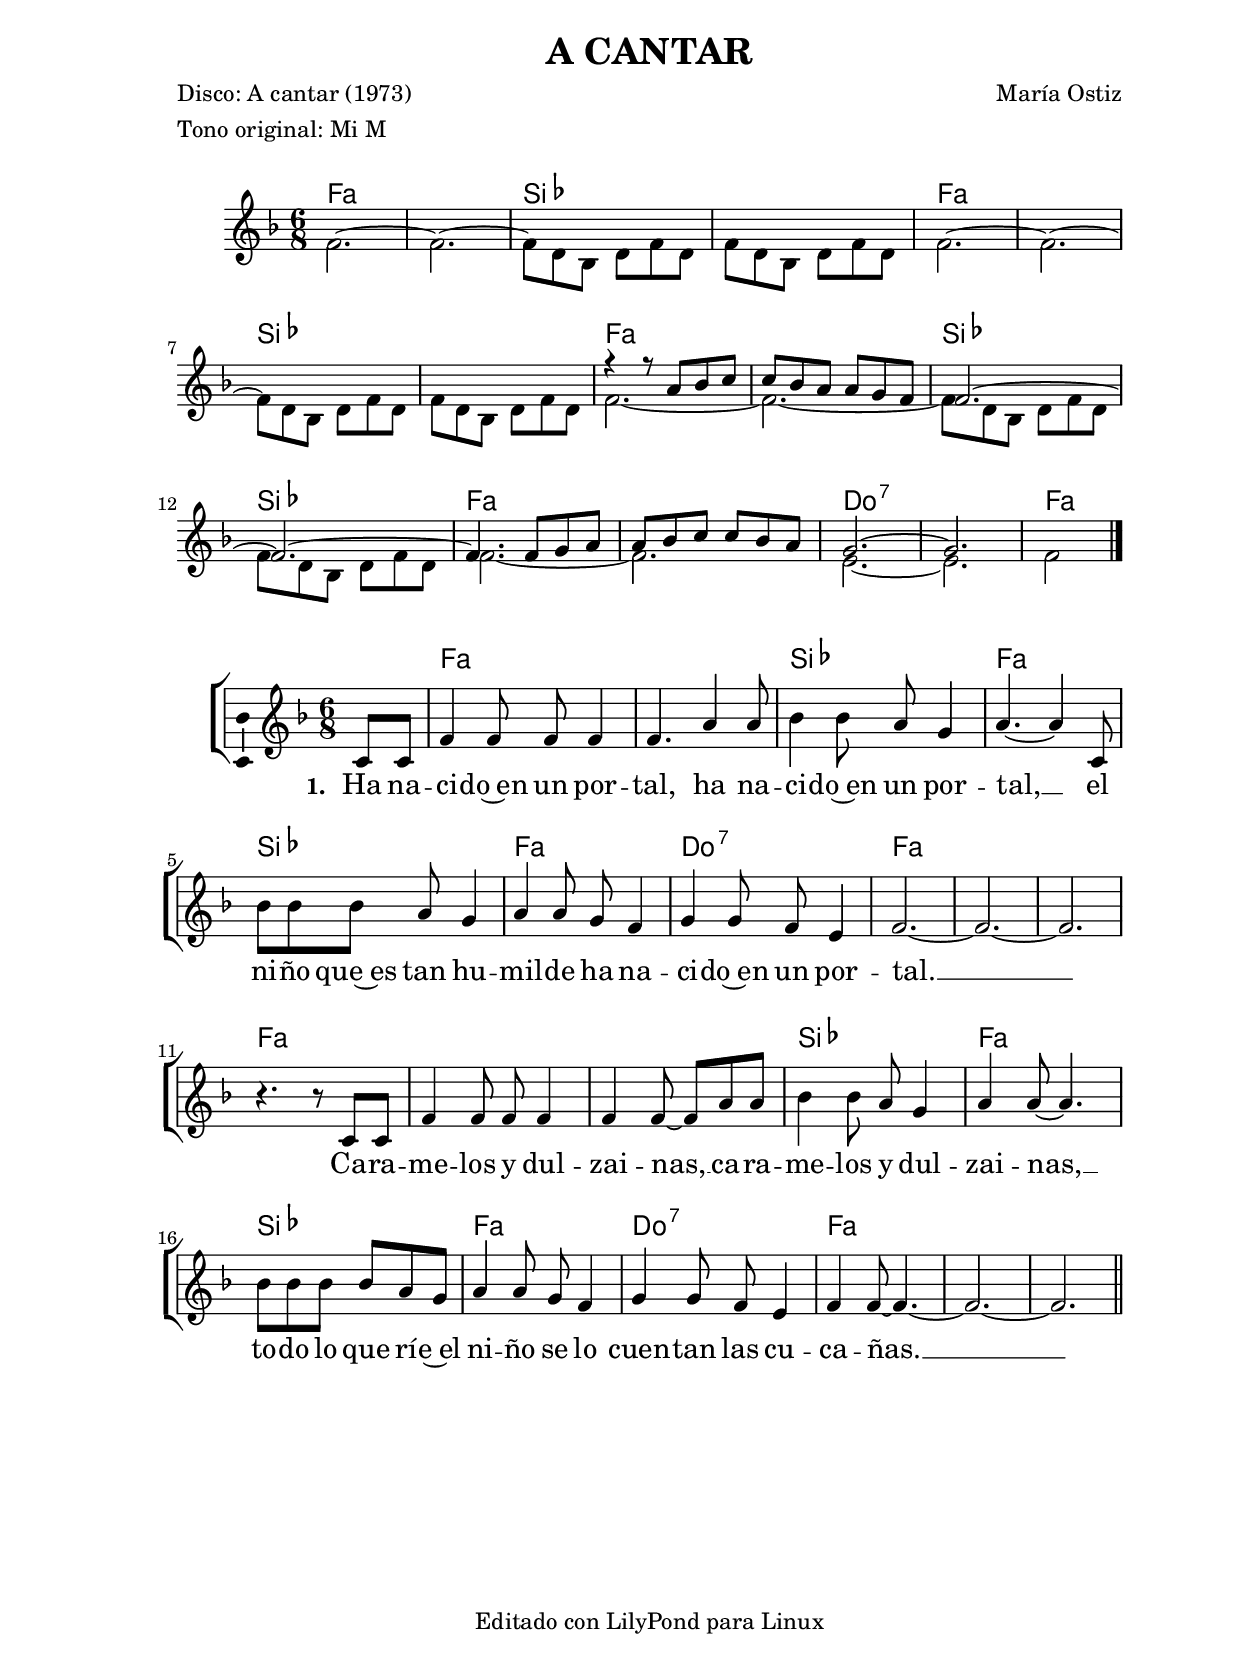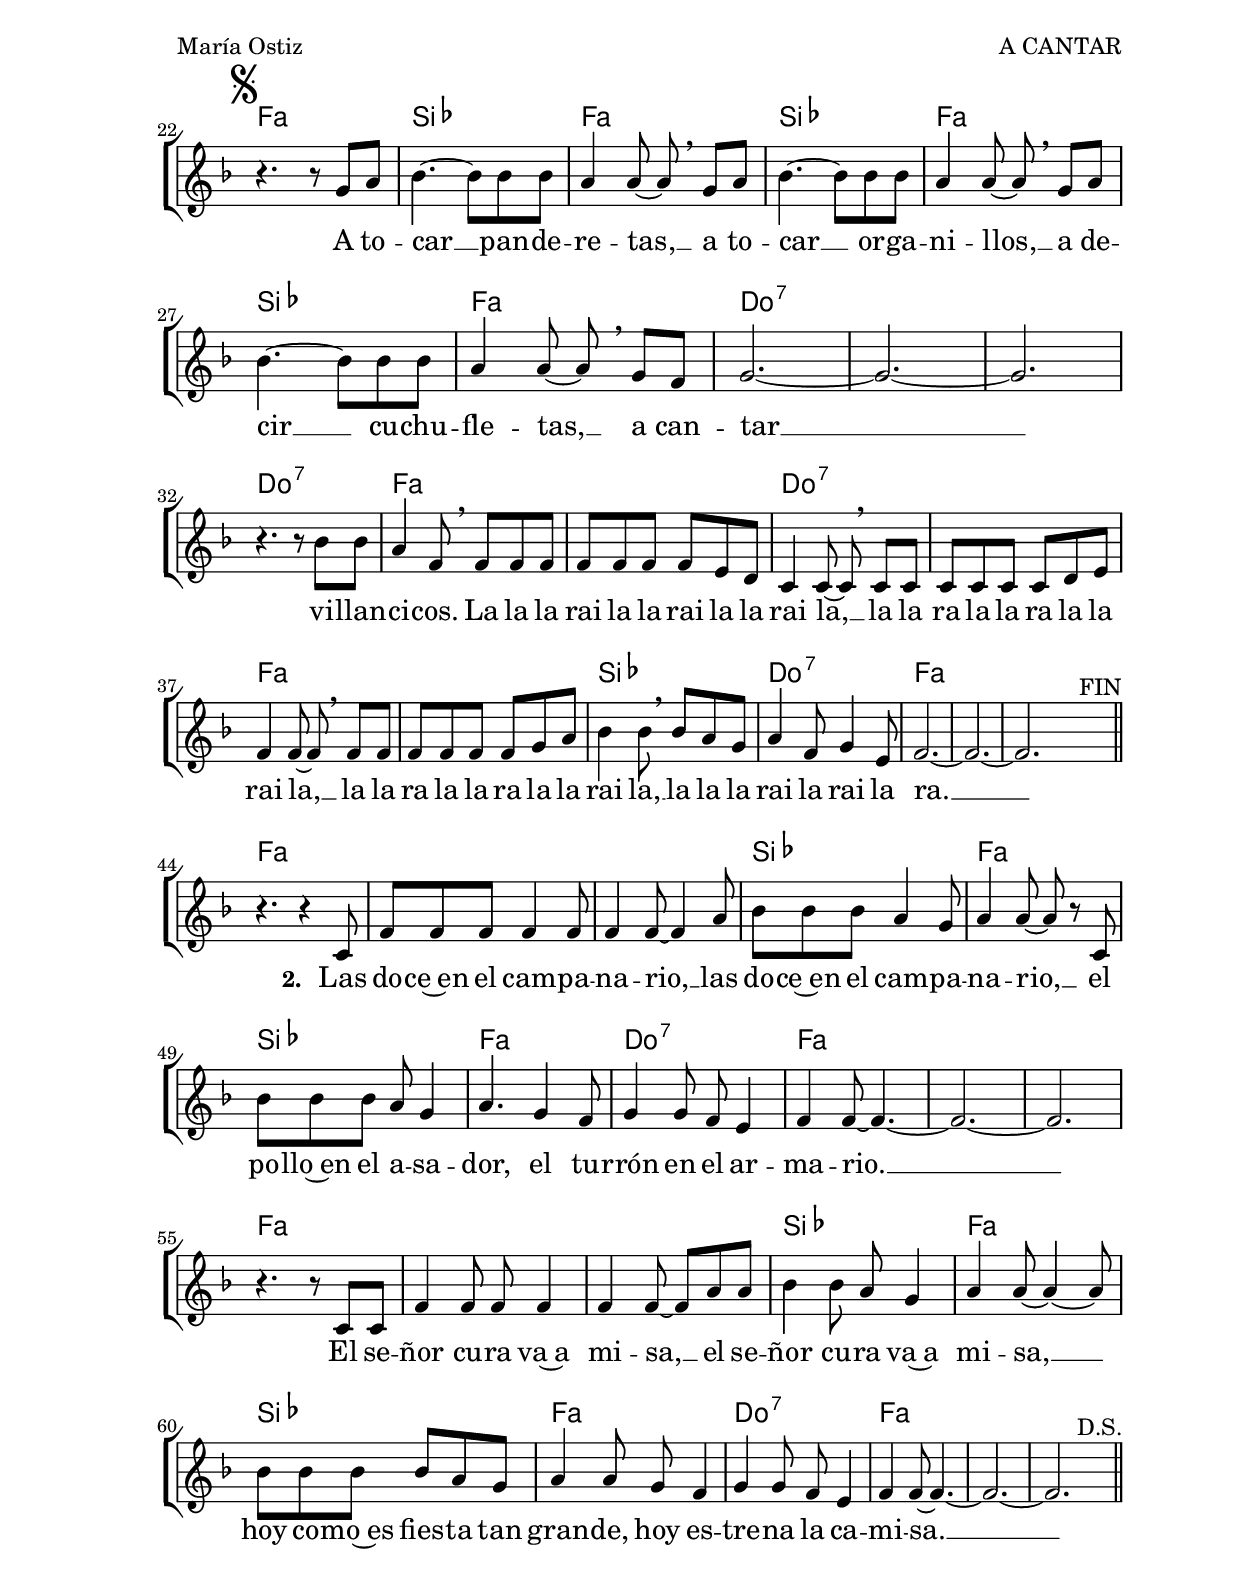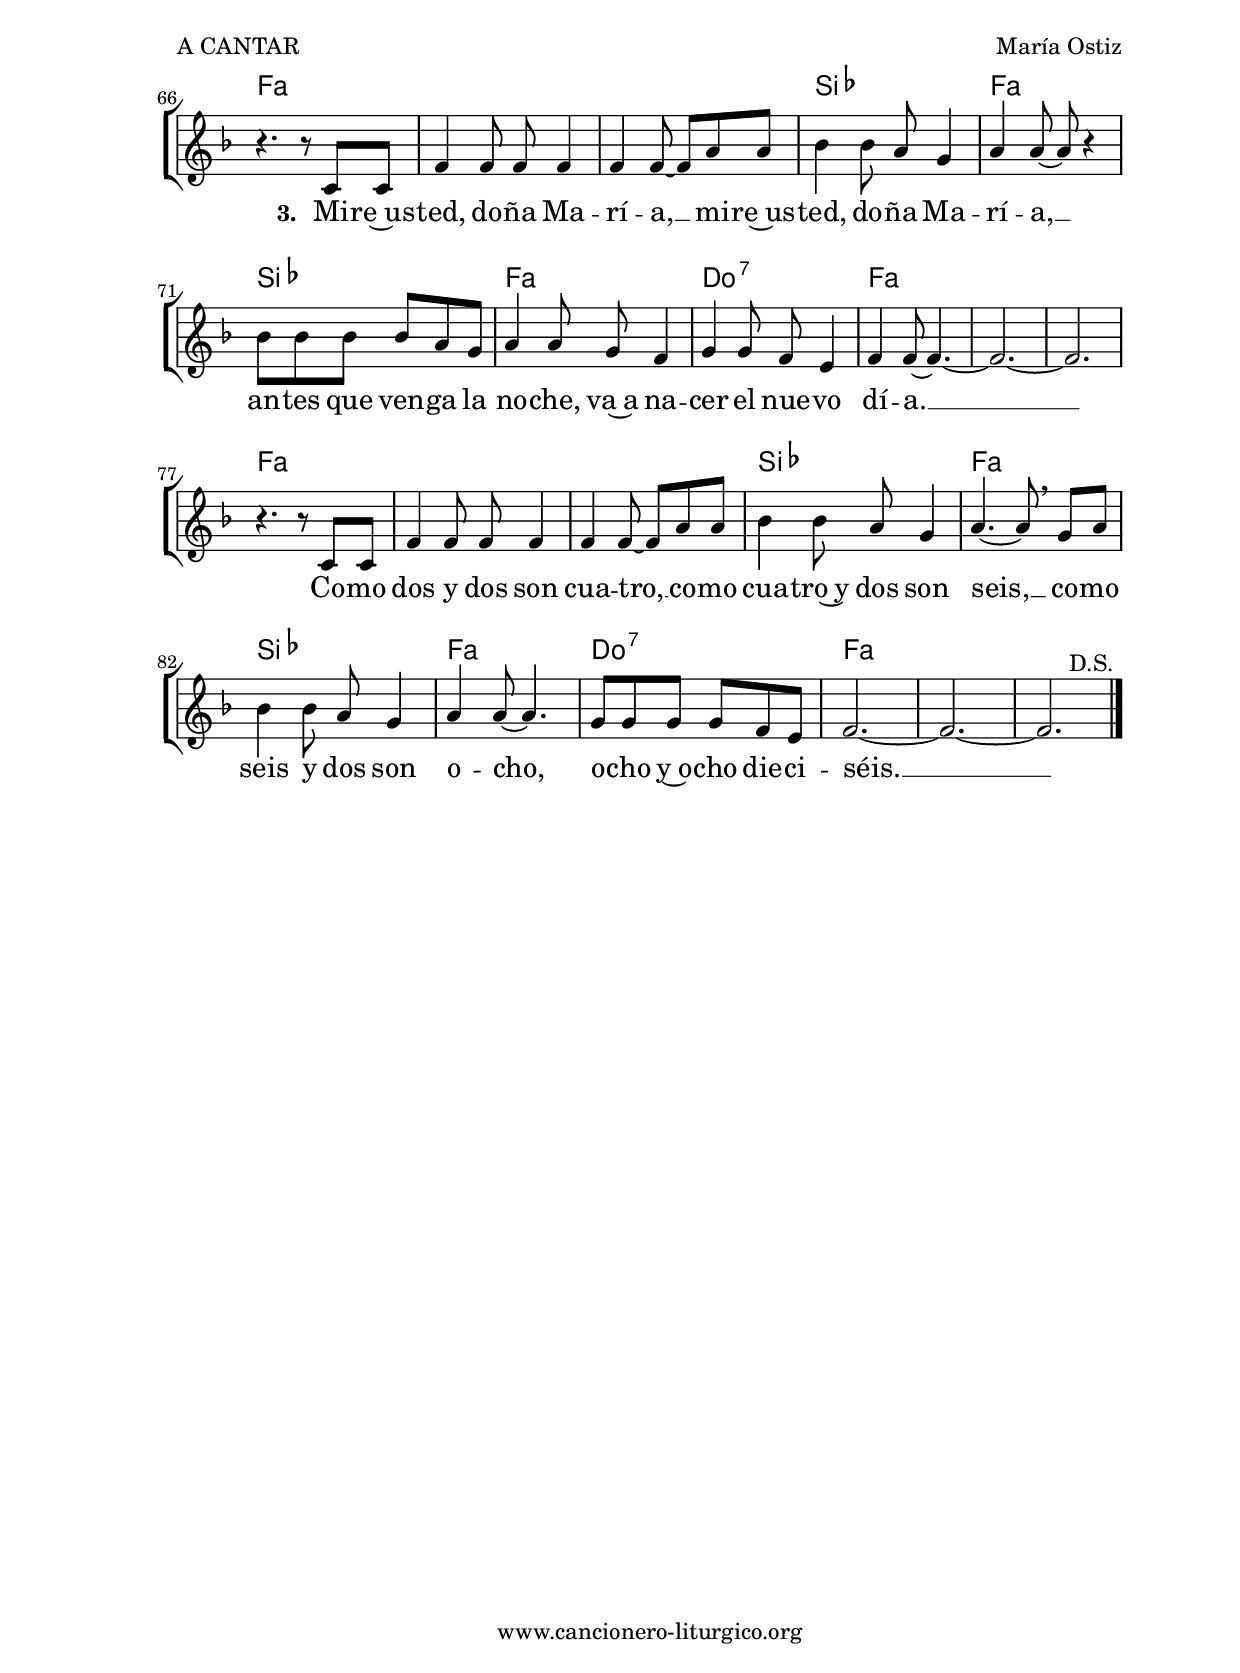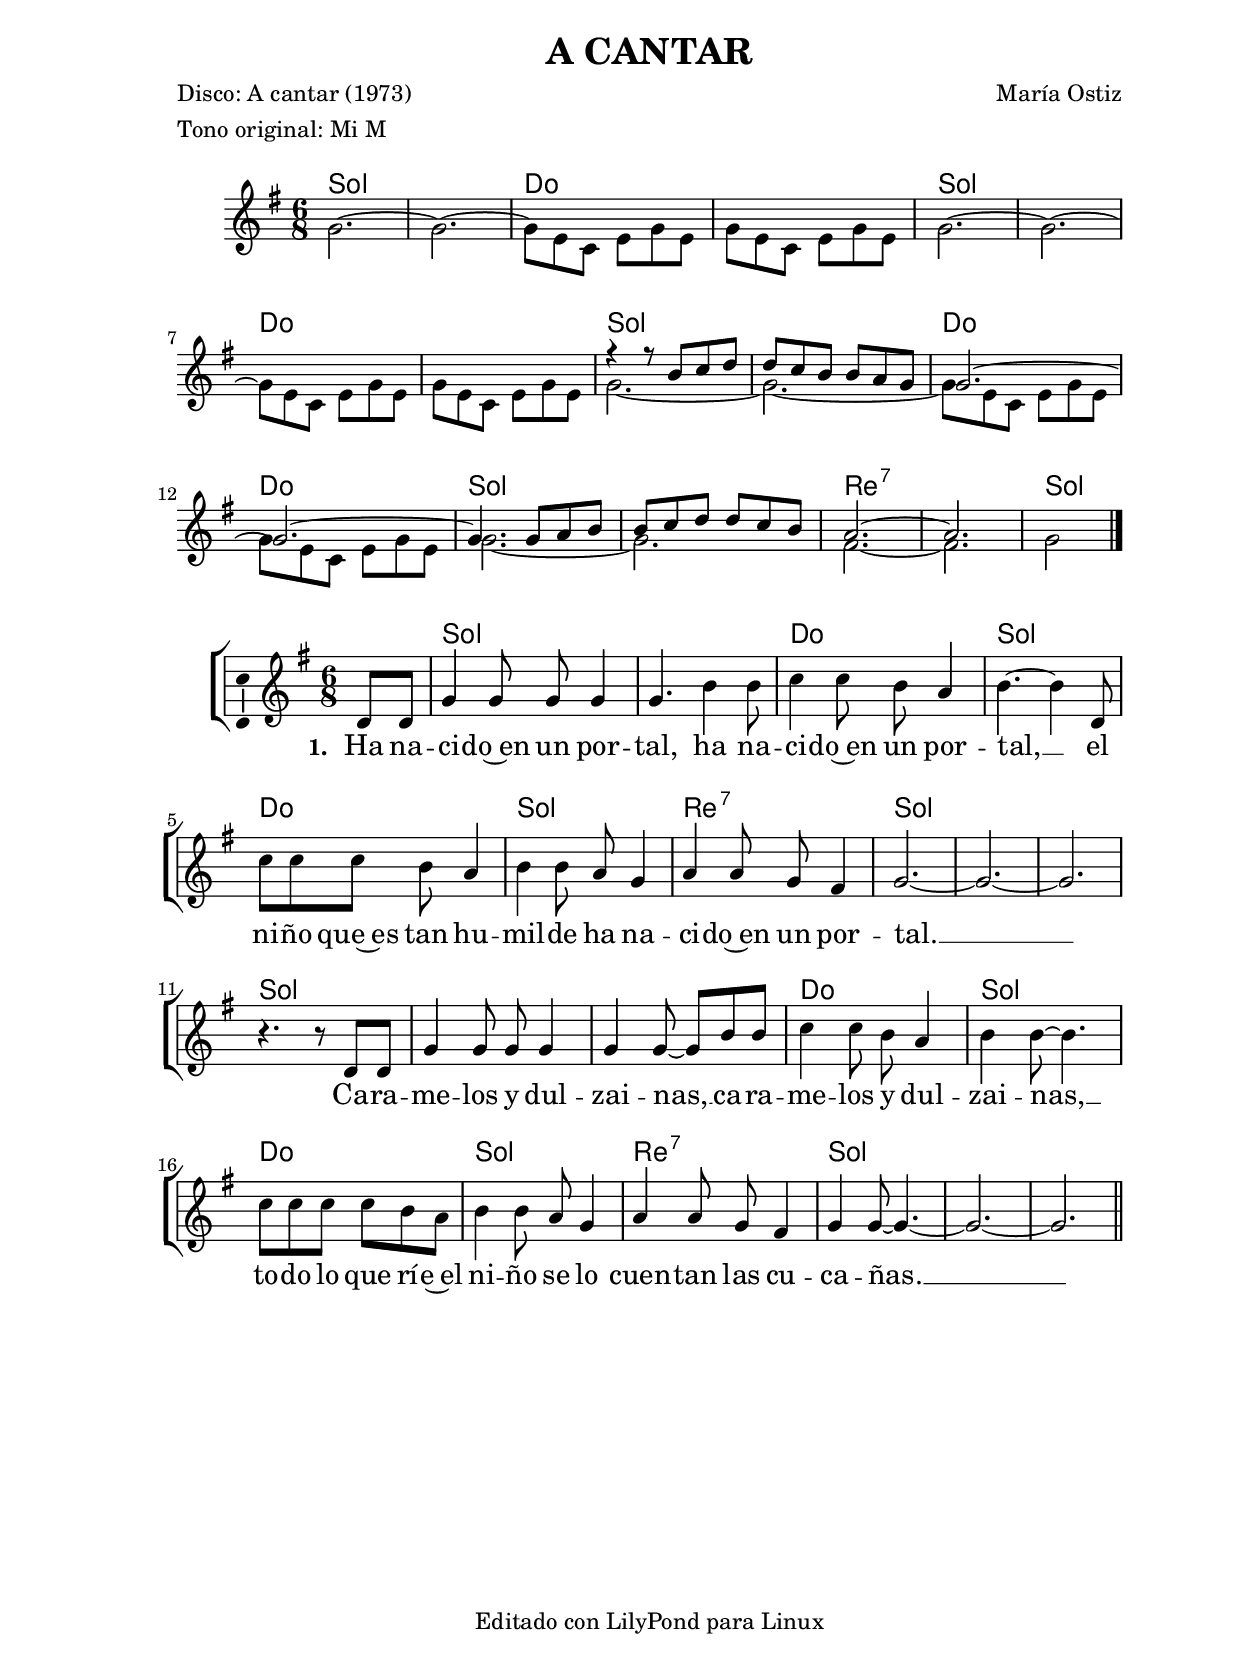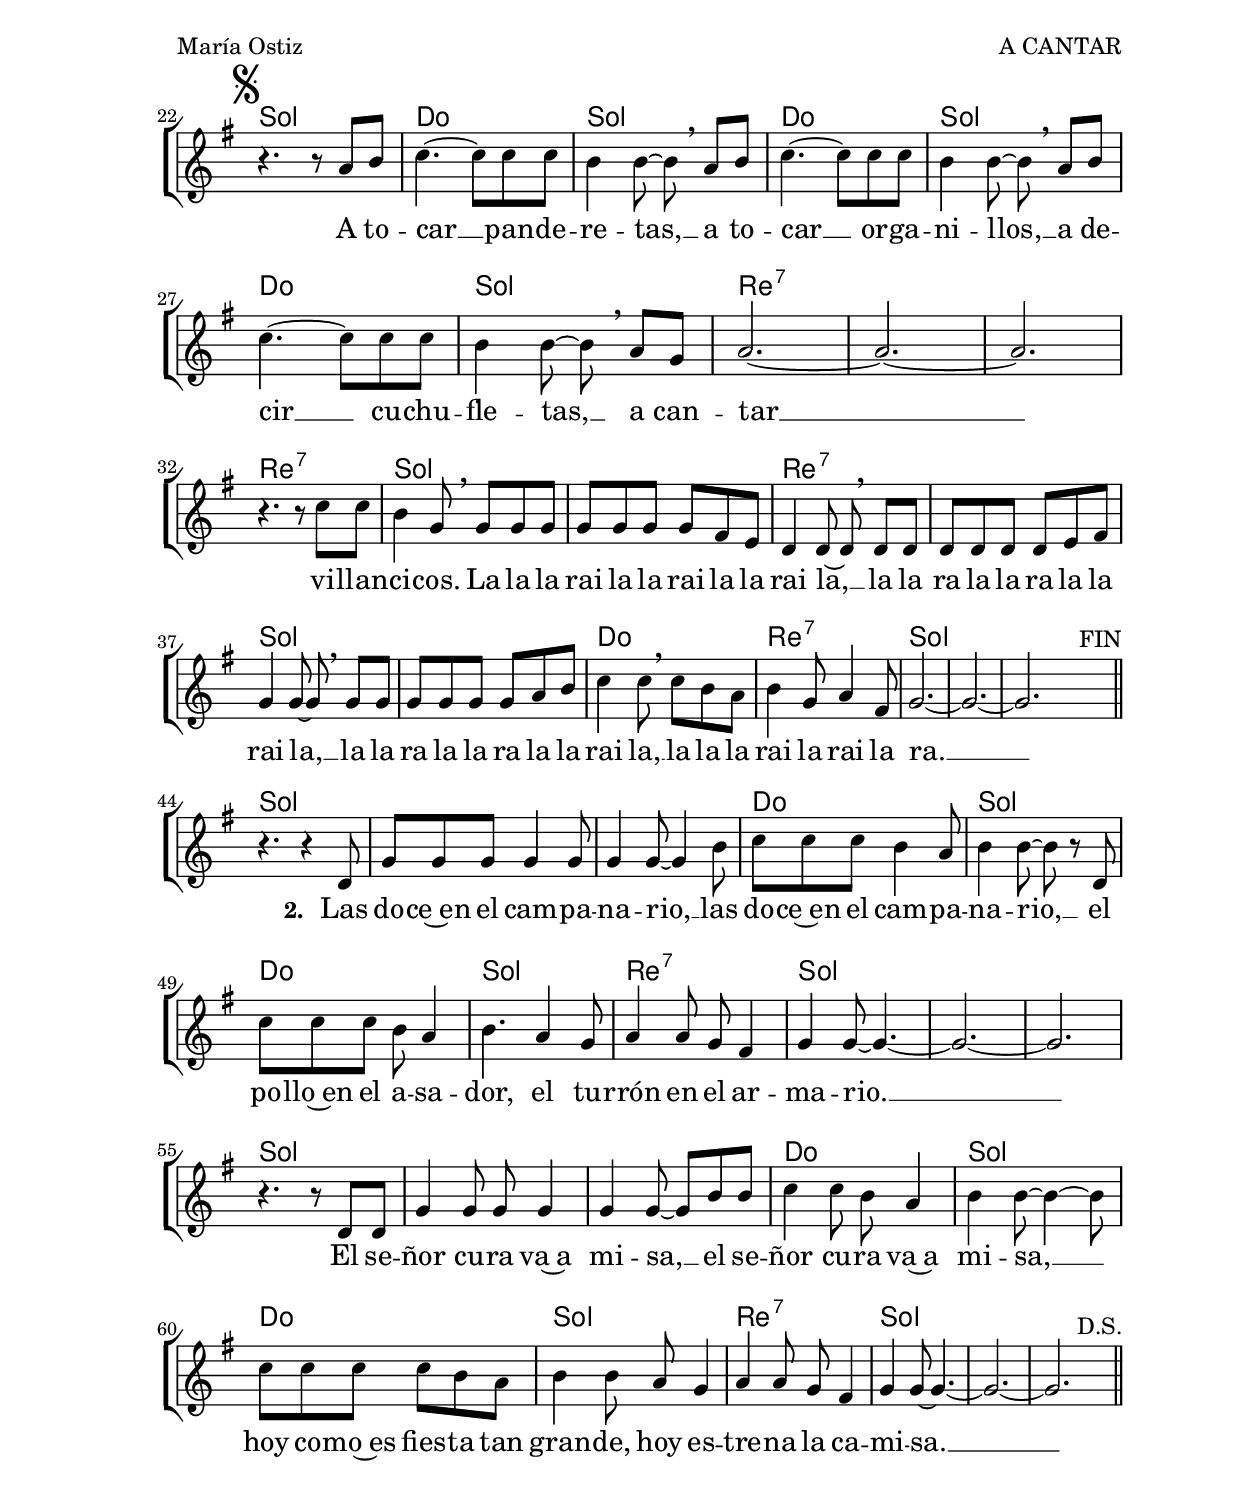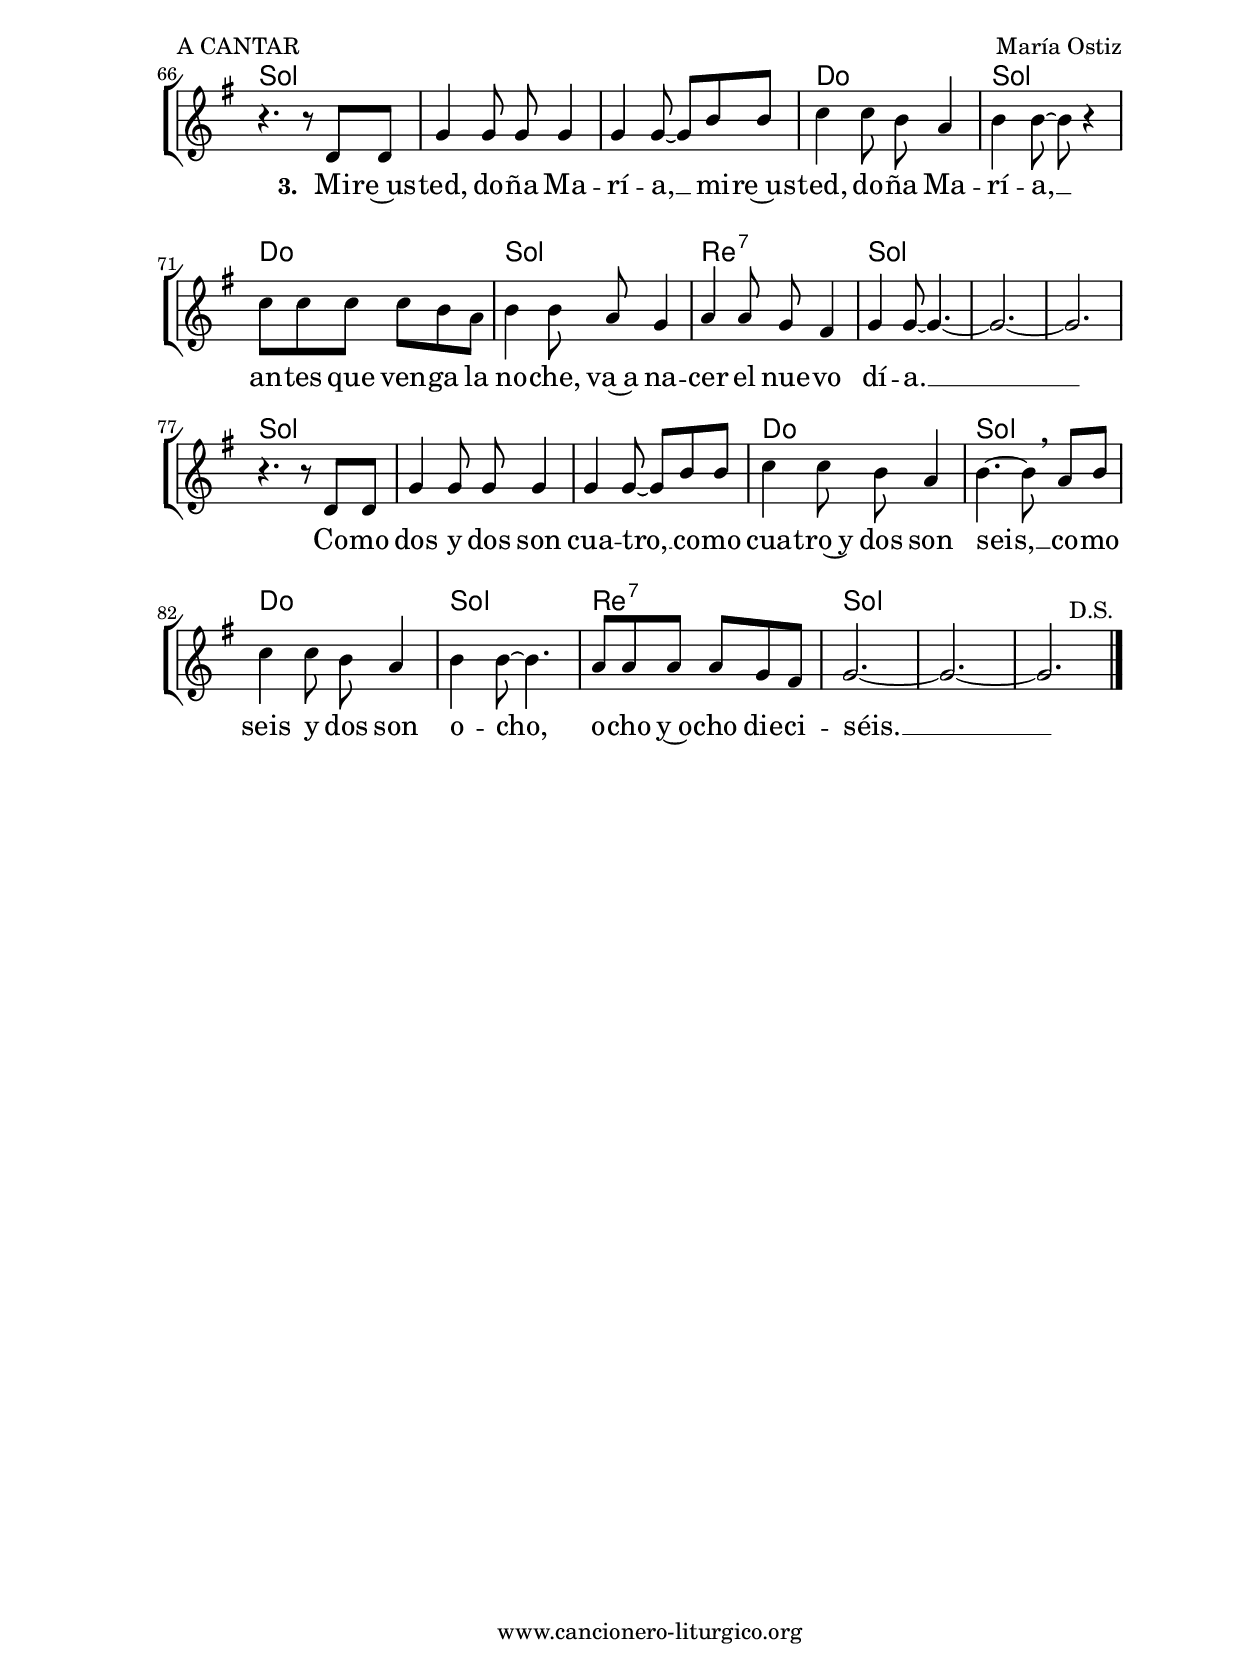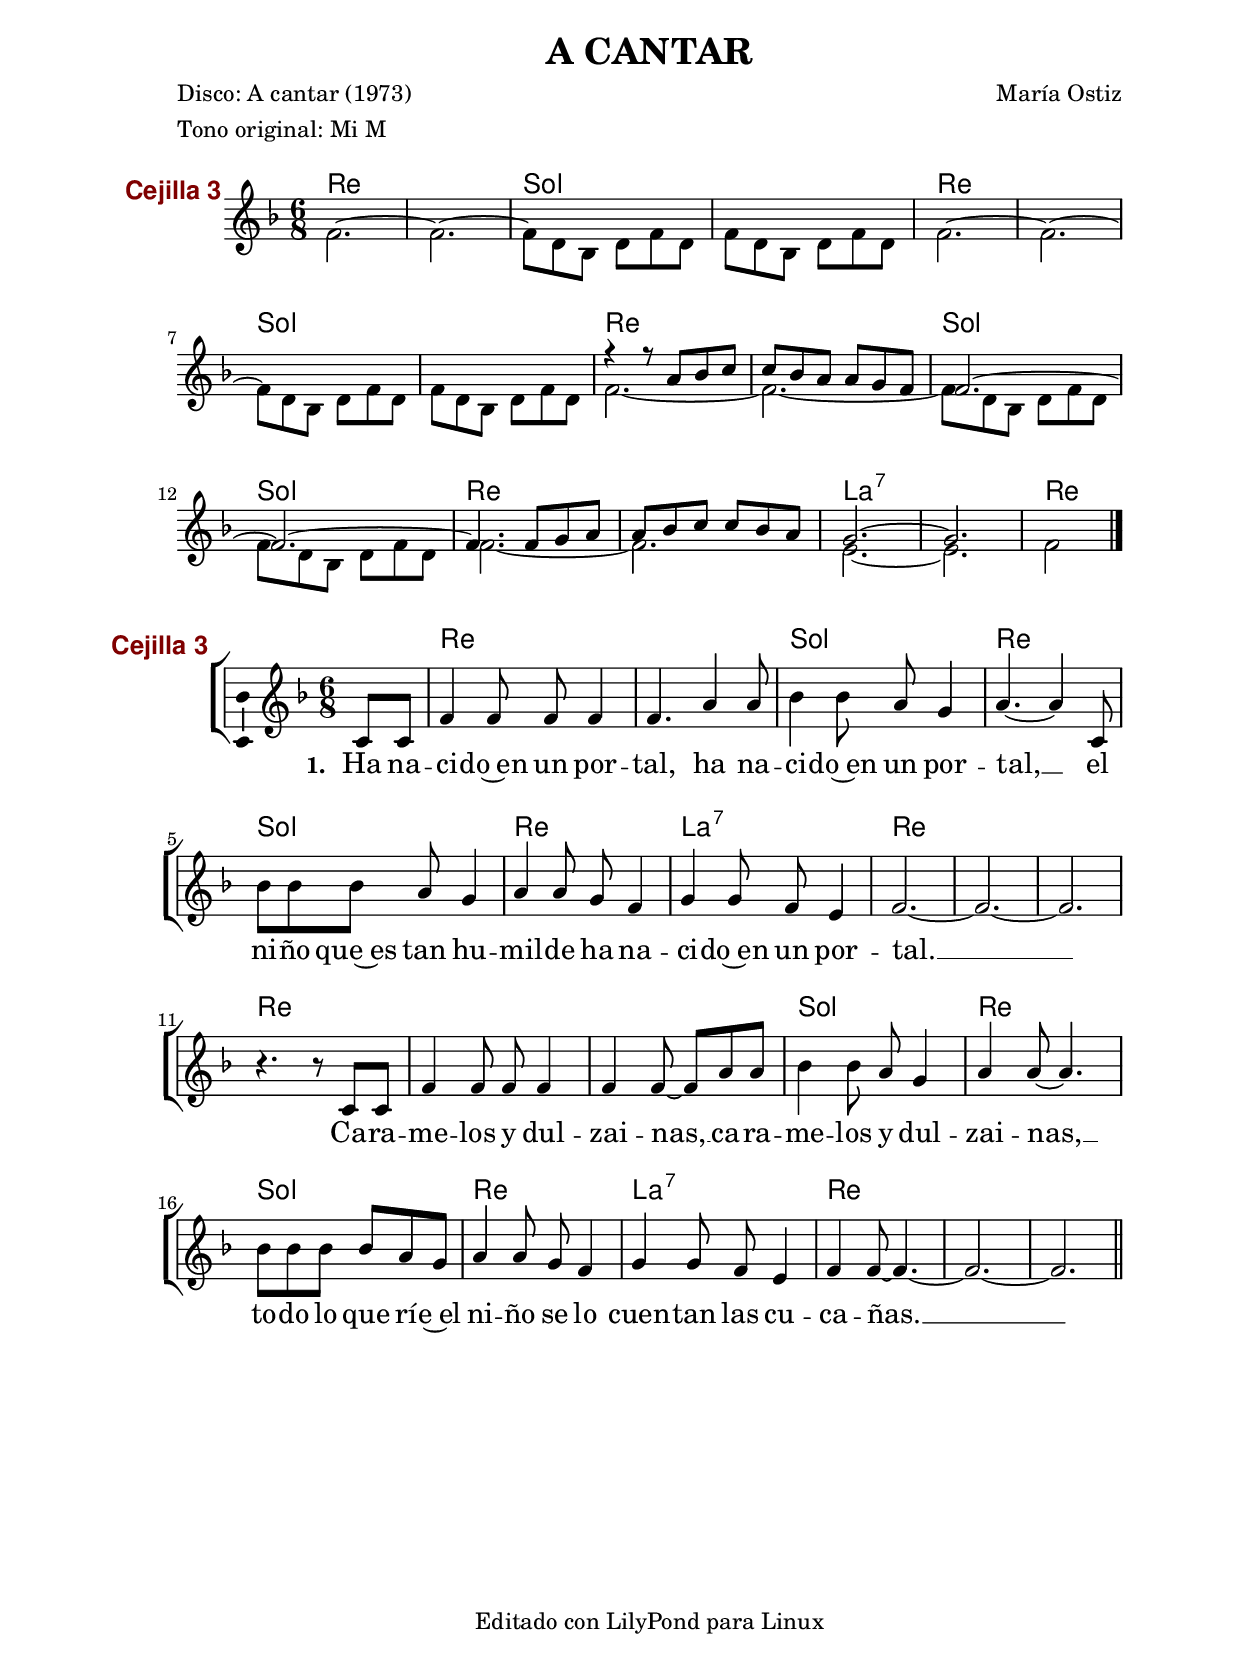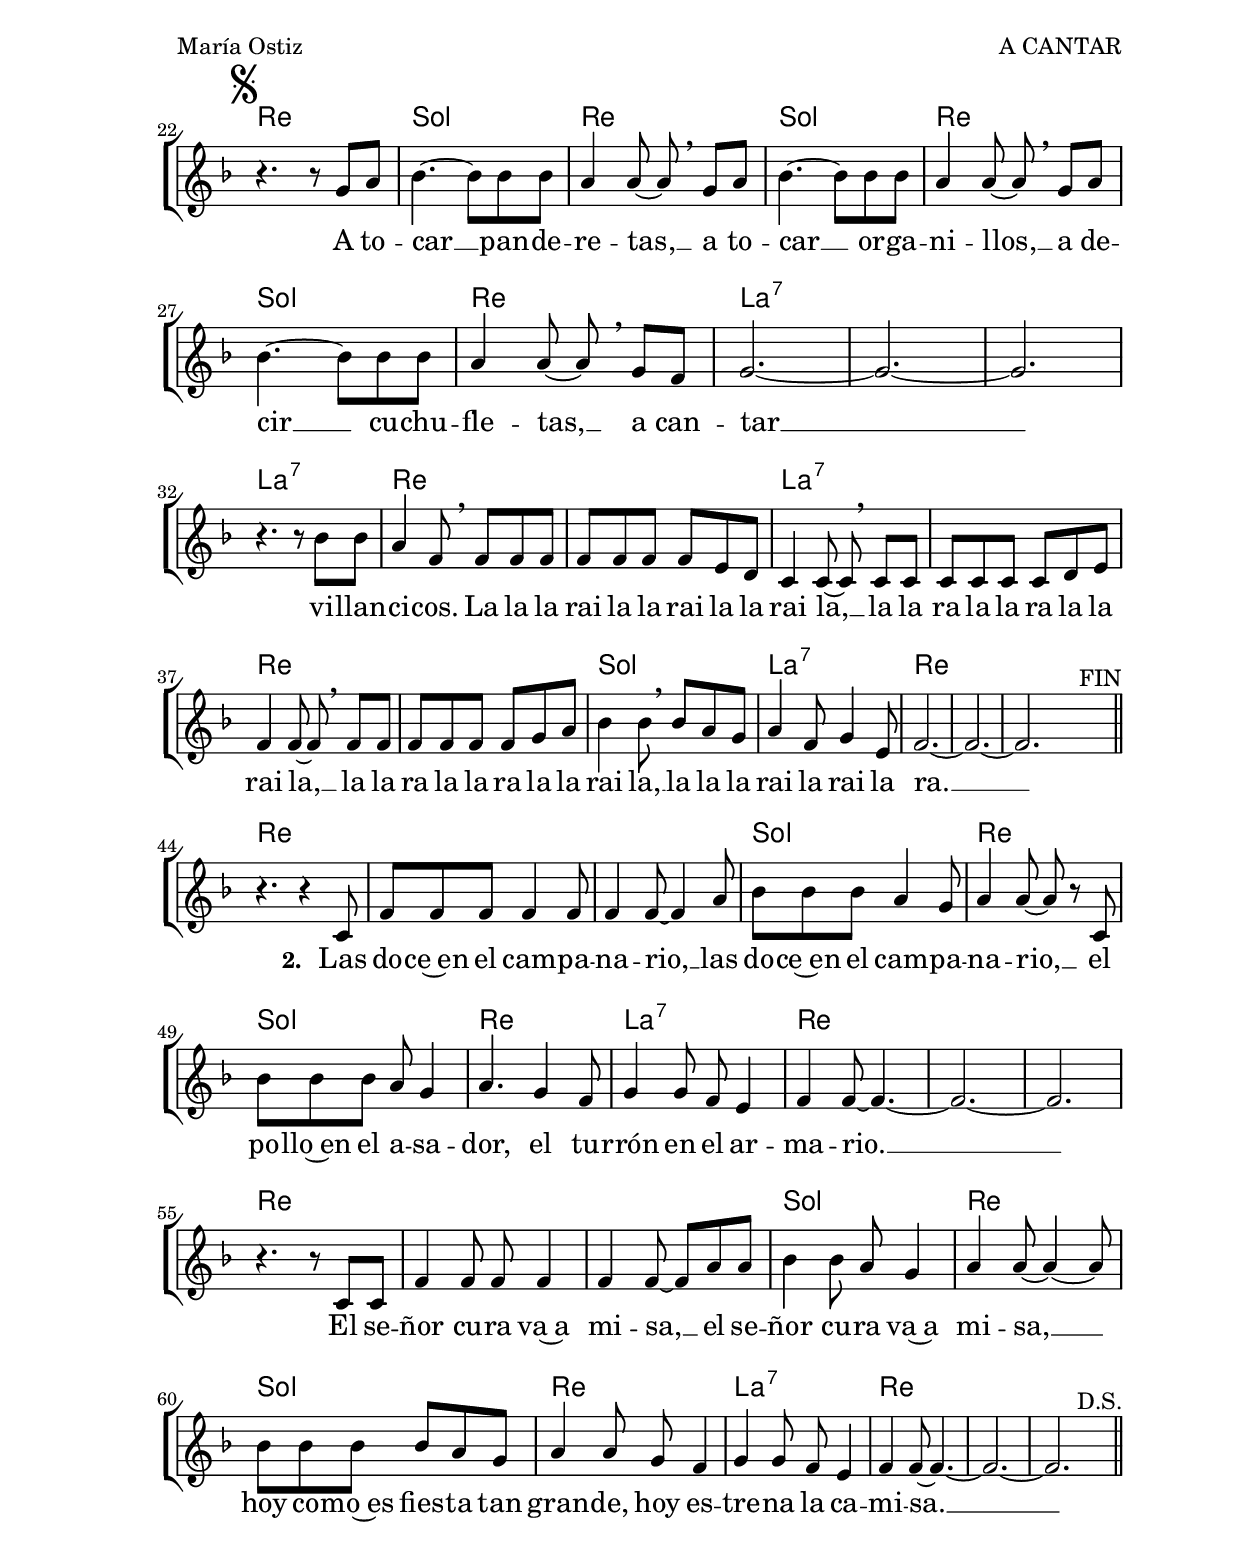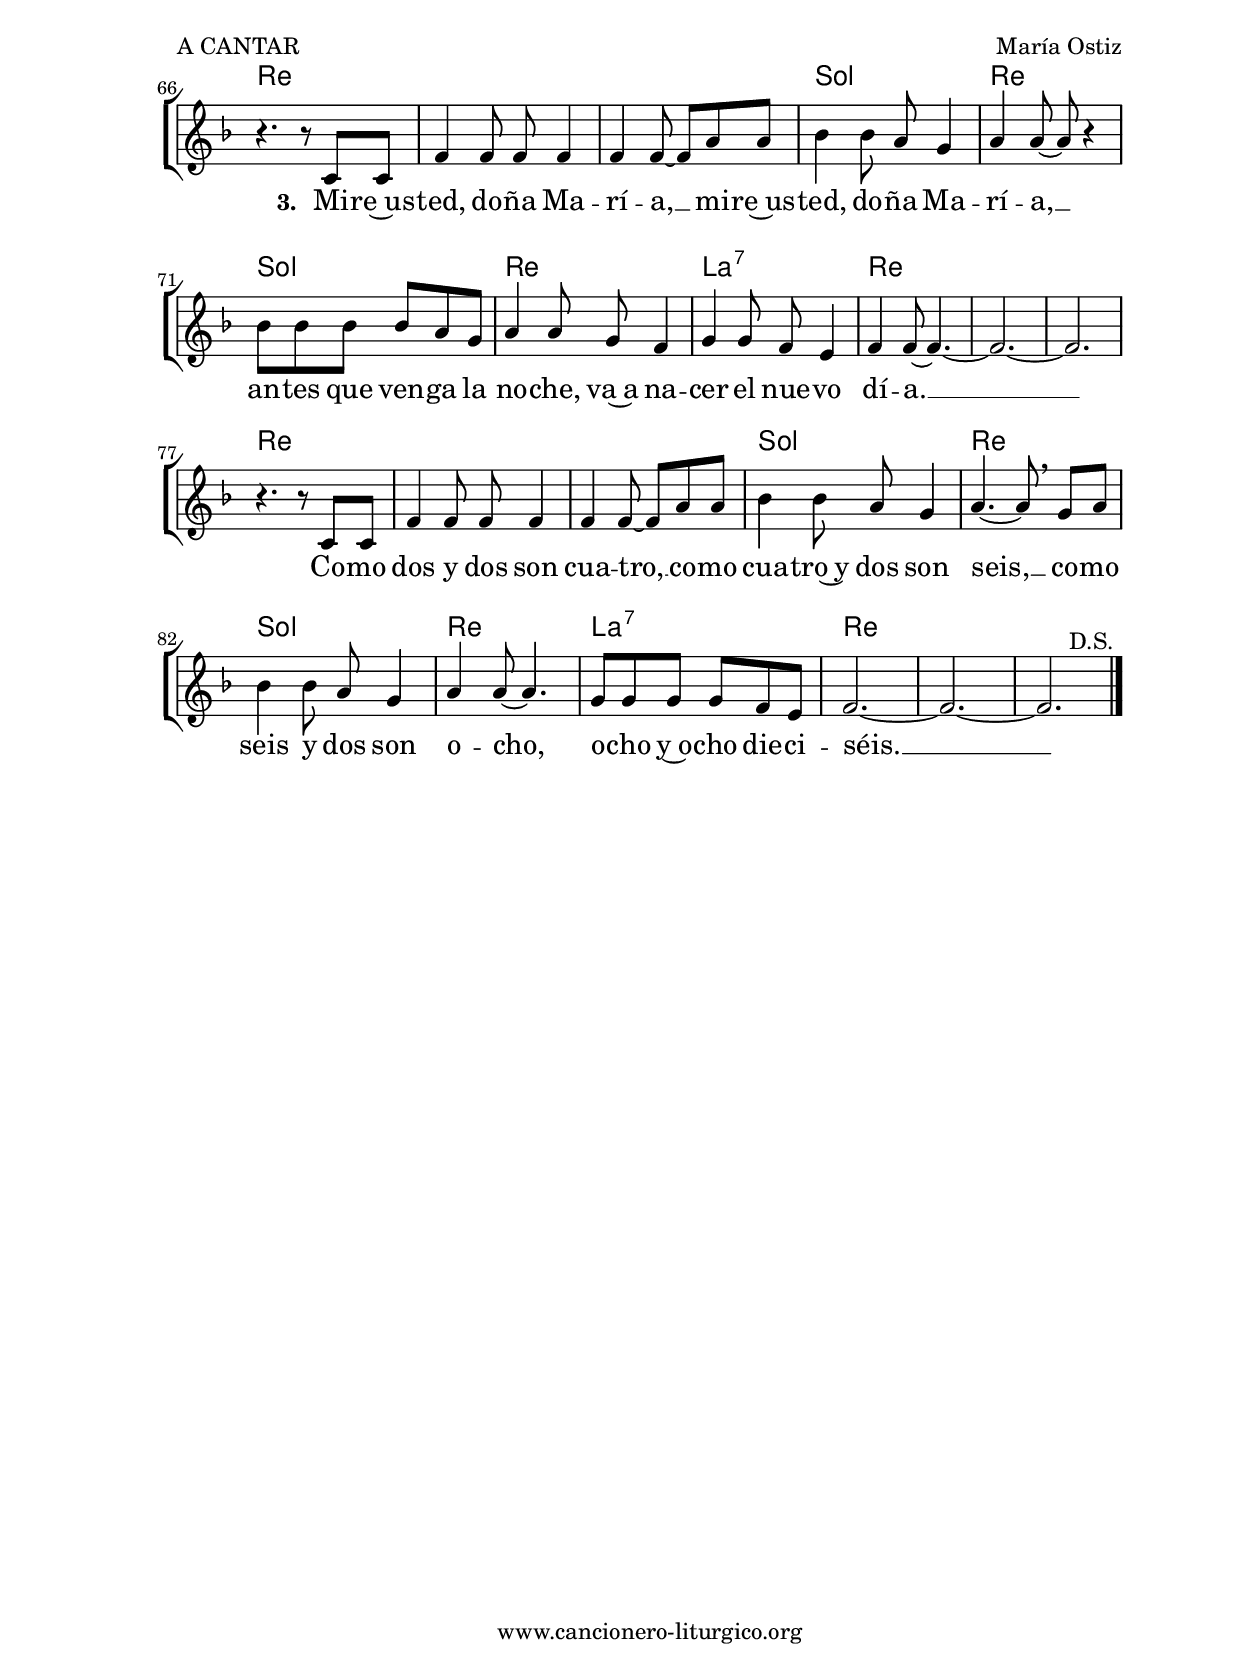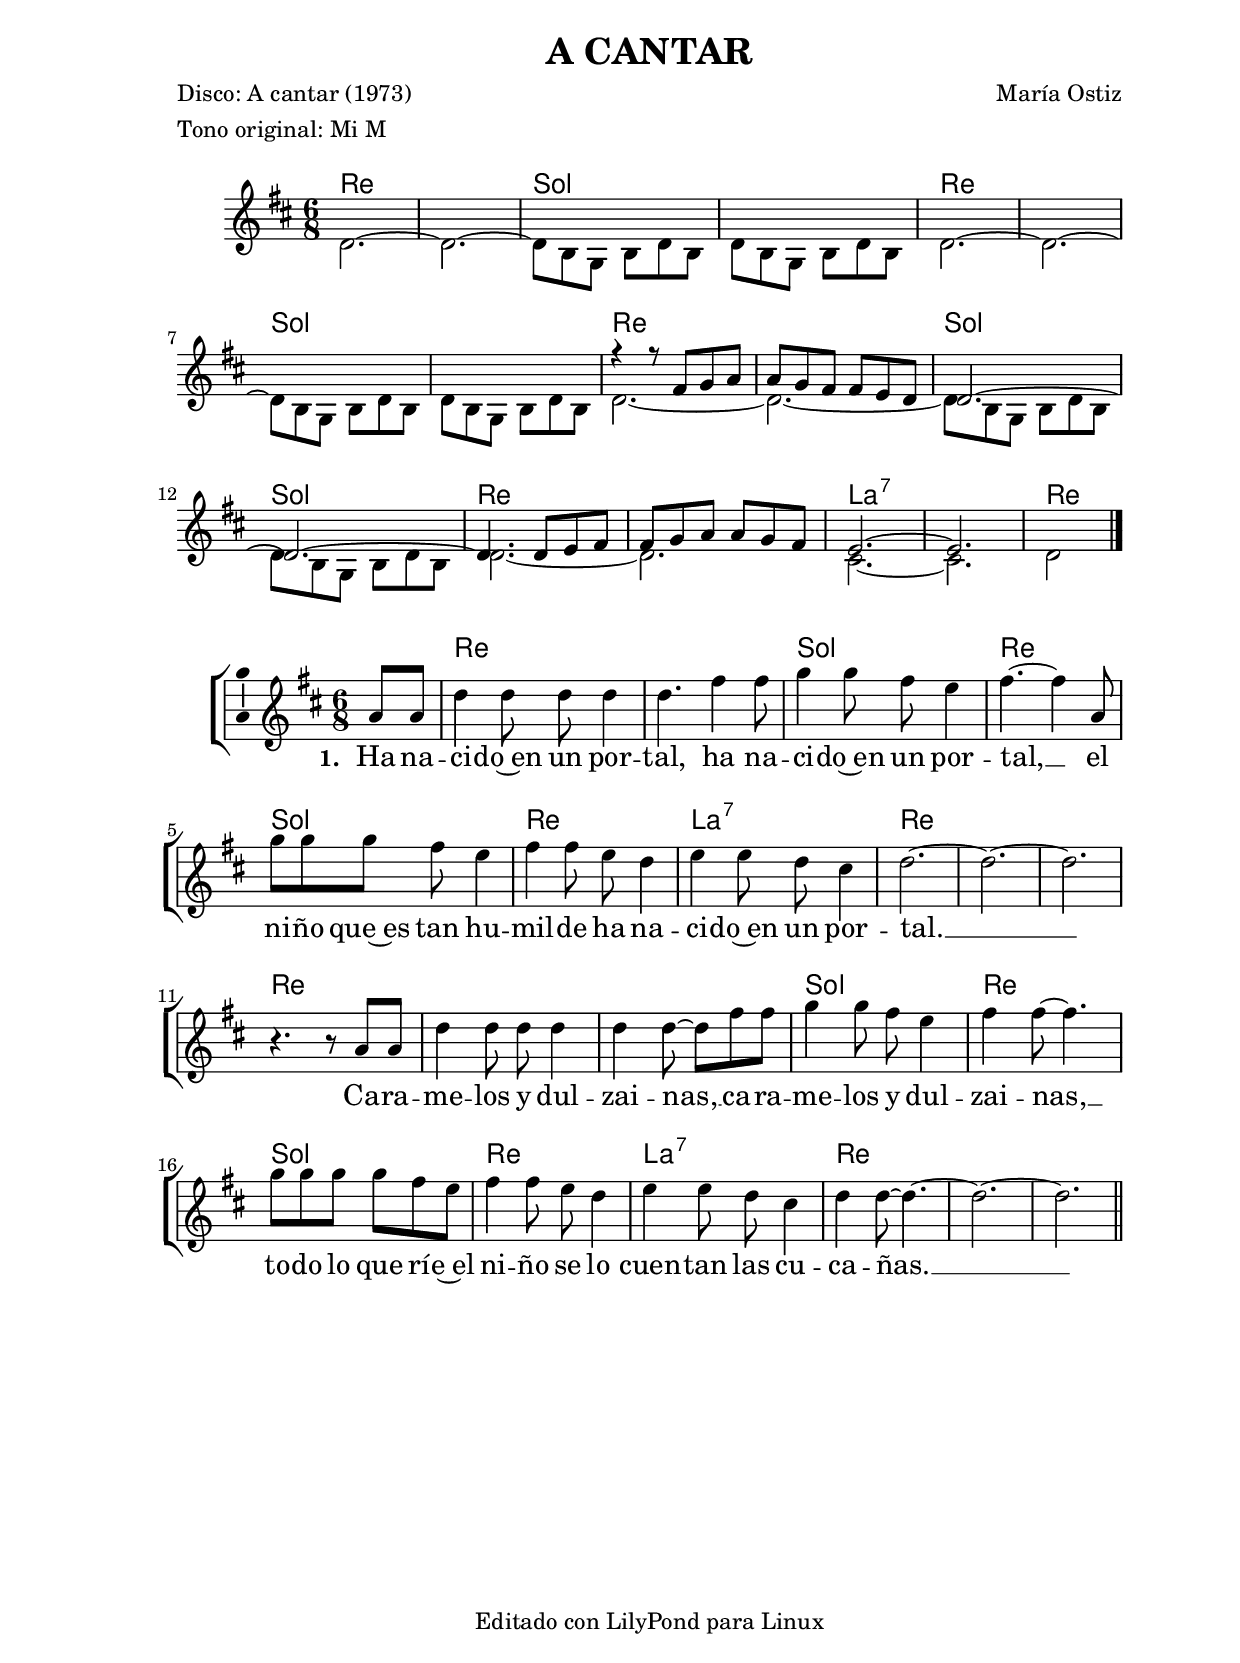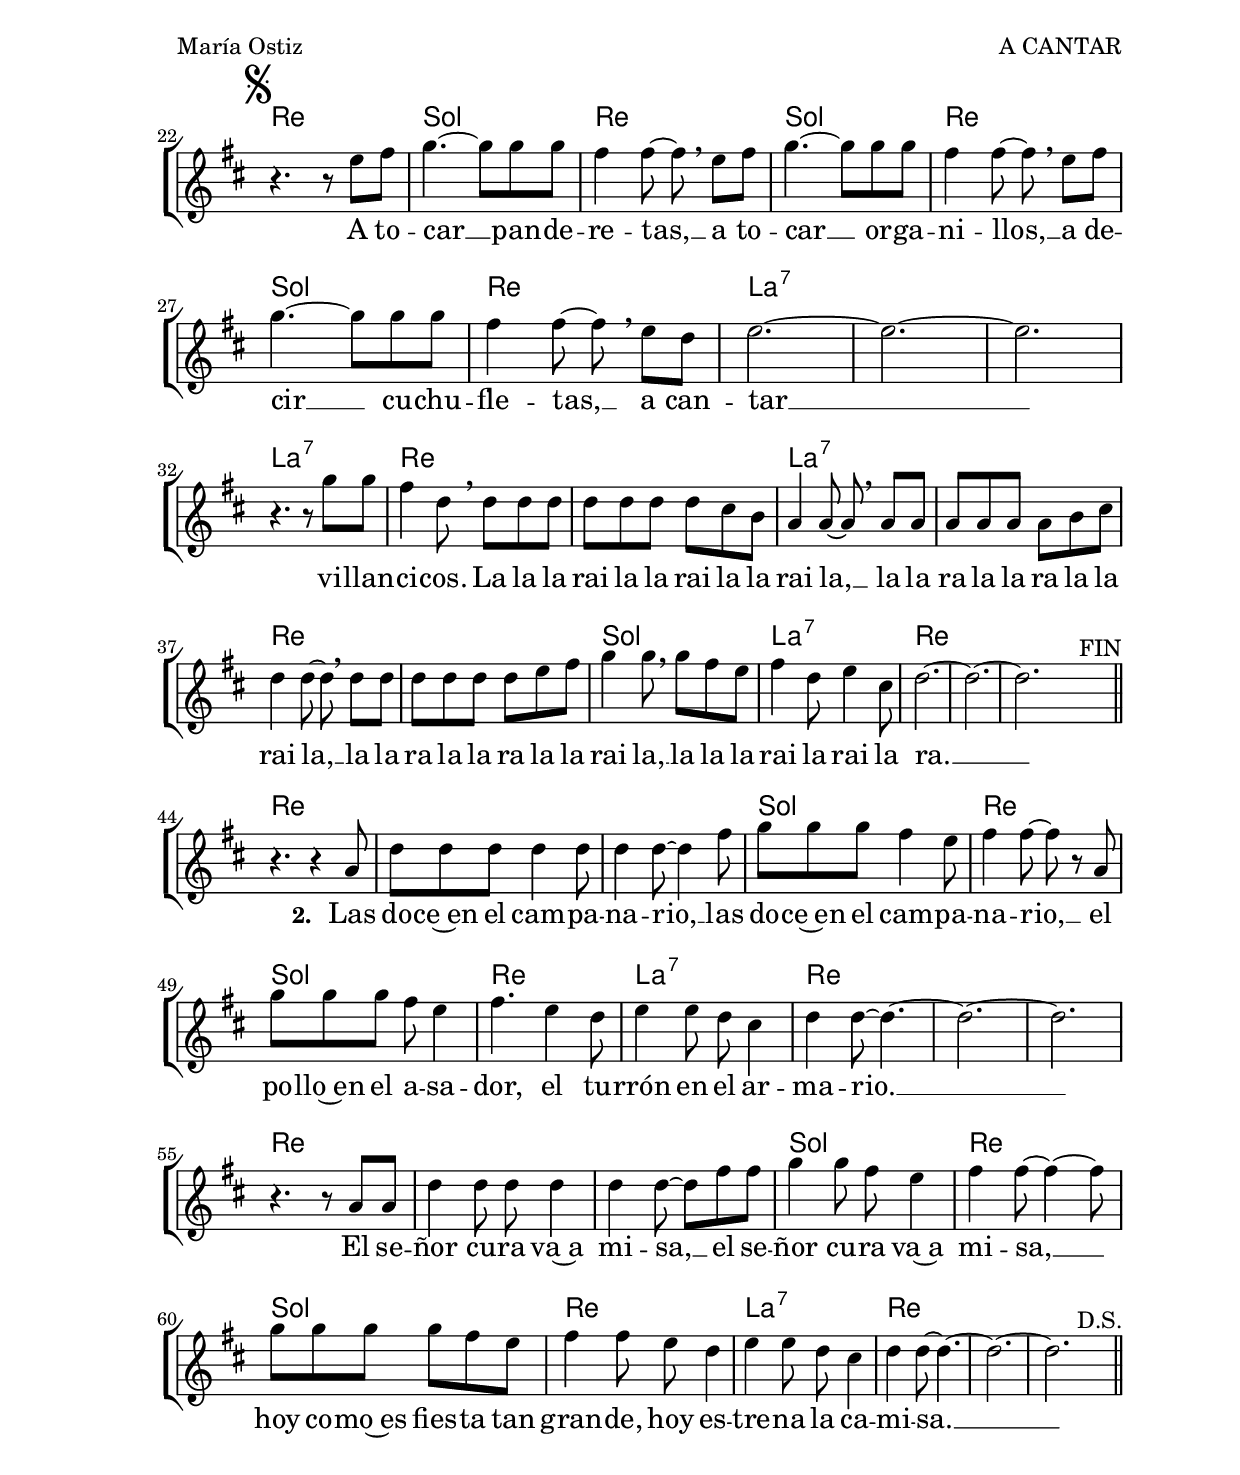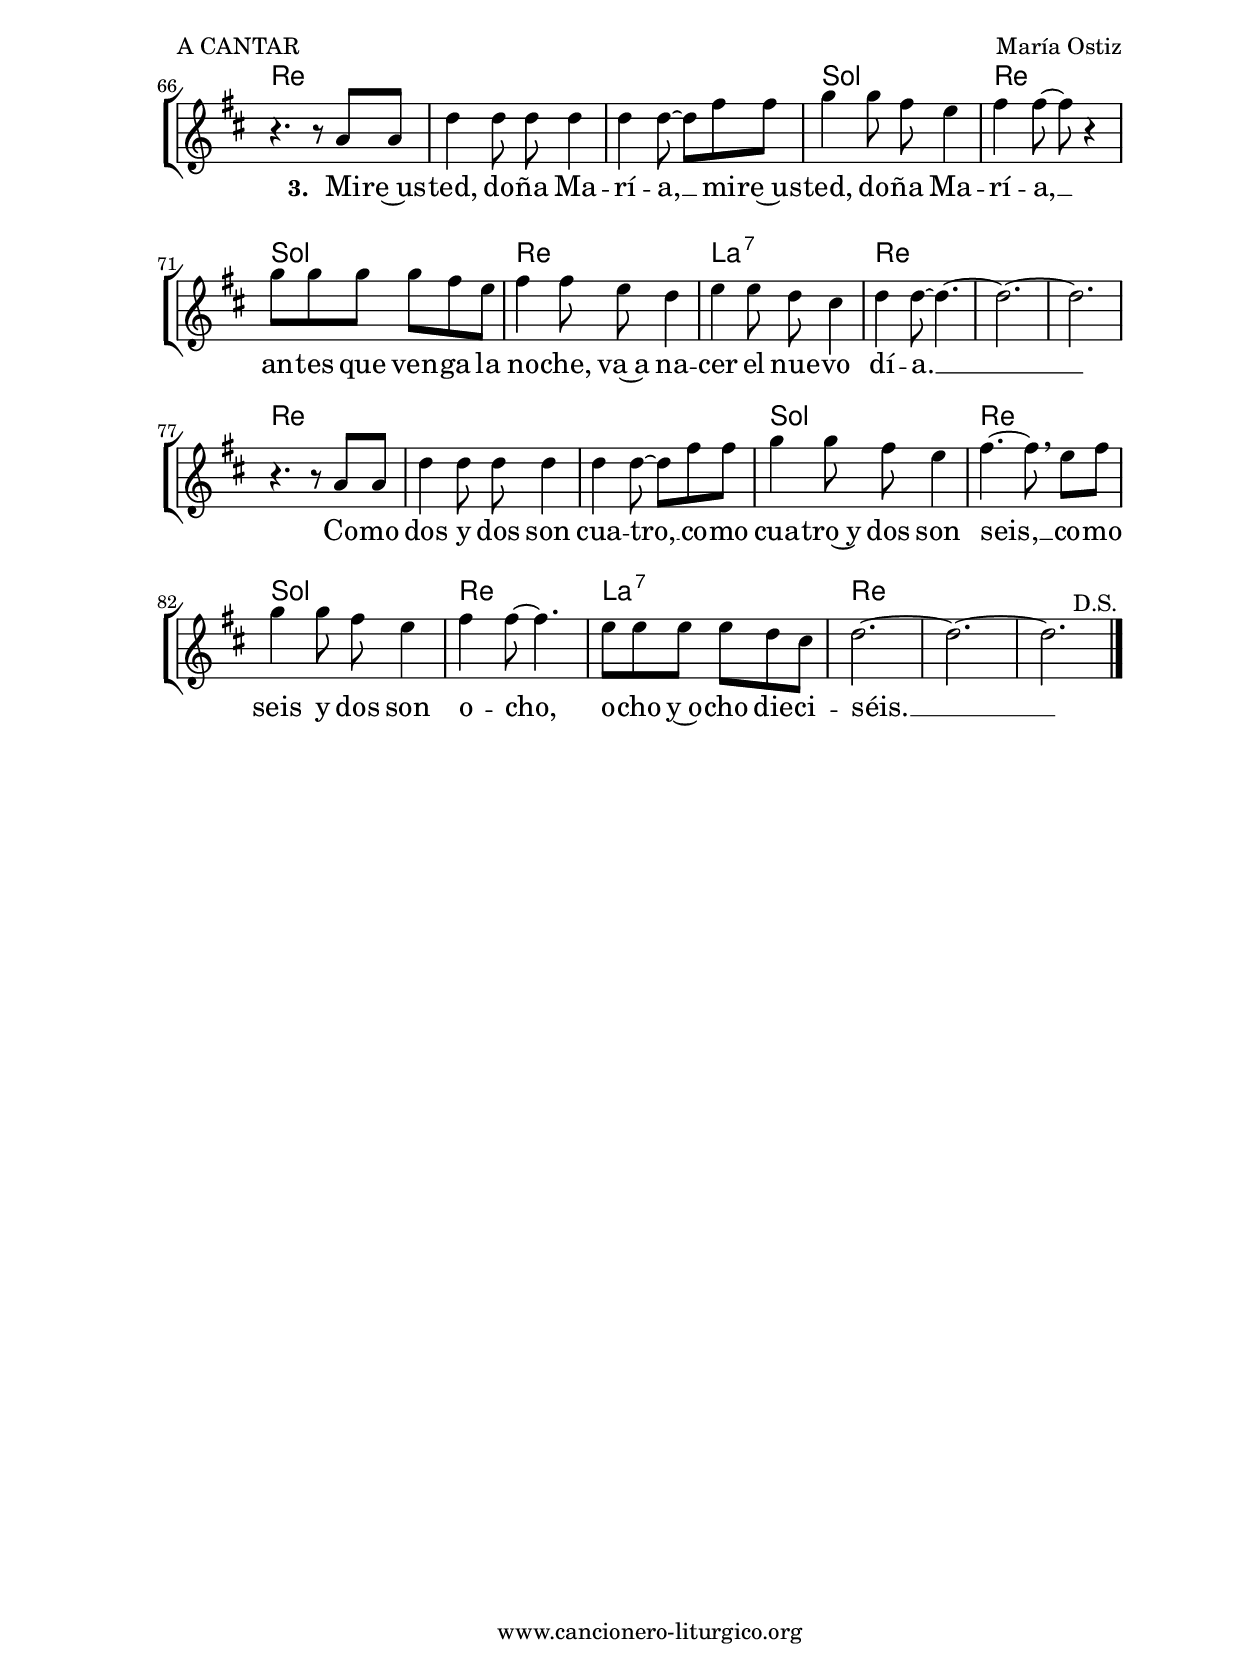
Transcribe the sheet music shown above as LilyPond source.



%versión de lilypond para la que se ha escrito esta partitura:
\version "2.16.0"

	%Tamaño papel
	#(set-default-paper-size "a4")
	%Tamaño partitura
	#(set-global-staff-size 20)
	%No responde al pulsar sobre una nota
	#(ly:set-option 'point-and-click #f)

%parámetros del encabezamiento:
\header {
	title = "A CANTAR"
	subtitle = ""
	composer = "María Ostiz"
	poet = "Disco: A cantar (1973)"
	meter = "Tono original: Mi M"
	arranger = ""
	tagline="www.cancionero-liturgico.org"
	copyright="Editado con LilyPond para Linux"
	tiempo = "Navidad"
	usos = ""
	letra = ""
	}

%parámetros asociados al papel:
\paper  {
	oddHeaderMarkup = \markup {\fill-line { \on-the-fly #not-first-page \fromproperty #'header:title \on-the-fly #not-first-page \fromproperty #'header:composer }}
	evenHeaderMarkup = \markup {\fill-line { \fromproperty #'header:composer \fromproperty #'header:title }}
	#(set-paper-size "a4")
	print-page-number = ##f
	first-page-number = 1
	print-first-page-number = ##f
%	head-separation = 3.0 \cm
	top-margin = 2.0 \cm
	bottom-margin = 0.5\cm
%%%	bottom-margin = -2.5\cm
	left-margin = 3.0 \cm
	line-width = 16.0 \cm 
	indent = 8\mm
	interscoreline = 2.\mm
	between-system-space = 15\mm
%	para que las partituras no llenen la hoja:
	ragged-bottom = ##t
%	idem para la última hoja:
	ragged-last-bottom = ##f
%	para que las partituras llenen el ancho del papel:
	ragged-last = ##f
	after-title-space = 2.5 \cm
page-count=3
%system-count=8

	%Flexible Vertical Spacing
%	markup-markup-spacing =
%	#'((basic-distance . 15) (minimum-distance . 15) (padding . 3))
	markup-system-spacing =
	#'((basic-distance . 15) (minimum-distance . 15) (padding . 3))
	system-system-spacing =
	#'((basic-distance . 15) (minimum-distance . 15) (padding . 3))
	score-system-spacing =
	#'((basic-distance . 15) (minimum-distance . 15) (padding . 5))
%	top-system-spacing = % header
%	#'((basic-distance . 8) (minimum-distance . 0) (padding . 0))
%	top-markup-spacing =
%	#'((basic-distance . 20) (minimum-distance . 20) (padding . 0))
	last-bottom-spacing = % footer
	#'((basic-distance . 5) (minimum-distance . 5) (padding . 0))
%	score-markup-spacing =
%	#'((basic-distance . 16) (minimum-distance . 13) (padding . 0))

	}


%parámetros que afectan a toda la partitura:
global =  {
	%clave de sol (G):
	\clef G
	%armadura:
	\transpose e f
	\key e \major
	\tempo 4.=128
	\set Score.tempoHideNote = ##t
	}


acordesintro = {
	\italianChords
	\chordmode {
	\transpose e f
{

e2. e a a e e a a e e a a e e b:7 b:7 e2 %s4

}
}
}

melodiaintro = 

	\transpose e f
{
	\relative c'{
	\time 6/8

\stemDown
e2.~
e2.~
e8 cis8 a cis e cis
e8 cis a cis e cis
e2.~
e2.~
e8 cis8 a cis e cis
e8 cis a cis e cis
<<
{
\voiceOne
r4 r8 gis'8 a b
b8 a gis gis fis e
e2.~
e2.~
e4. e8 fis gis
gis8 a b b a gis
fis2.~
fis2.
s2 %s4
}
\new Voice
{
\voiceTwo
e2.~
e2.~
e8 cis8 a cis e cis
e8 cis a cis e cis
e2.~
e2.
dis2.~
dis2.
e2 %s4
}
>>

\bar "|."
}
}

acordes = {
	\italianChords
	\chordmode {
	\transpose e f
{

s4
e2. e a e a e b:7 e e e
e2. e e a e a e b:7 e e e

e2. a e a e a e b:7 b:7 b:7 b:7
e2. e b:7 b:7 e e a b:7 e e e

e2. e e a e a e b:7 e e e
e2. e e a e a e b:7 e e e

e2. e e a e a e b:7 e e e
e2. e e a e a e b:7 e e e

}
}
}

melodia = 
	\transpose e f
{
	\relative c'{

\time 6/8

%PRIMERA ESTROFA
\partial 4
b8 b
e4 e8 e e4
e4. gis4 gis8
a4 a8 gis fis4
gis4.~gis4 b,8
a'8 a a gis8 fis4
gis4 gis8 fis e4
fis4 fis8 e dis4
e2.~
e2.~
e2.

\break

r4. r8 b8 b
e4 e8 e e4
e4 e8~e8 gis8 gis
a4 a8 gis fis4
gis4 gis8~gis4.
a8 a a a8 gis fis
gis4 gis8 fis e4
fis4 fis8 e dis4
e4 e8~e4.~
e2.~
e2.

\bar "||"
\break
\pageBreak

%ESTRIBILLO
\mark \markup { \musicglyph #"scripts.segno" }
r4.%^\segno
r8 fis8 gis
a4.~a8 a8 a
gis4 gis8~gis \breathe fis8 gis
a4.~a8 a8 a
gis4 gis8~gis \breathe fis8 gis
a4.~a8 a8 a
gis4 gis8~gis \breathe fis8 e
fis2.~
fis2.~
fis2.

\break

r4. r8 a8 a
gis4 e8

\breathe

e8 e e
e8 e e e dis cis
b4 b8~b8 \breathe b8 b
b8 b b b cis dis
e4 e8~e8 \breathe e8 e
e8 e e e fis gis
a4 a8 \breathe a8 gis fis
gis4 e8 fis4 dis8
e2.~
e2.~
e2.^"          FIN"

\bar "||"
\break

%SEGUNDA ESTROFA
r4. r4 b8
e8 e e8 e4 e8
e4 e8~e4 gis8
a8 a a8 gis4 fis8
gis4 gis8~gis r8 b,8
a'8 a a gis8 fis4
gis4. fis4 e8
fis4 fis8 e dis4
e4 e8~e4.~
e2.~
e2.

\break

r4. r8 b8 b
e4 e8 e e4
e4 e8~e8 gis8 gis
a4 a8 gis fis4
gis4 gis8~gis4~gis8
a8 a a a8 gis fis
gis4 gis8 fis e4
fis4 fis8 e dis4
e4 e8~e4.~
e2.~
e2.^"     D.S."

\bar "||"
\break
\pageBreak

%TERCERA ESTROFA
r4. r8 b8 b
e4 e8 e e4
e4 e8~e gis8 gis8
a4 a8 gis fis4
gis4 gis8~gis r4
a8 a a a gis fis
gis4 gis8 fis e4
fis4 fis8 e dis4
e4 e8~e4.~
e2.~
e2.

\break

r4. r8 b8 b
e4 e8 e e4
e4 e8~e8 gis8 gis
a4 a8 gis fis4
gis4.~gis8 \breathe fis8 gis
a4 a8 gis8 fis4
gis4 gis8~gis4.
fis8 fis fis fis e dis
e2.~
e2.~
e2.^"     D.S."

\bar "|."

	}
	}


texto = \lyricmode {
\set stanza =#"1. "
Ha na -- ci -- do~en un por -- tal,
ha na -- ci -- do~en un por -- tal, __
el ni -- ño que~es tan hu -- mil -- de
ha na -- ci -- do~en un por -- tal. __

Ca -- ra -- me -- los y dul -- zai -- nas, __
ca -- ra -- me -- los y dul -- zai -- nas, __
to -- do lo que rí -- e~el ni -- ño
se lo cuen -- tan las cu -- ca -- ñas. __

A to -- car __ pan -- de -- re -- tas, __
a to -- car __ or -- ga -- ni -- llos, __
a de -- cir __ cu -- chu -- fle -- tas, __
a can -- tar __ vi -- llan -- ci -- cos.

La la la rai la la rai la la rai la, __
la la ra la la ra la la rai la, __
la la ra la la ra la la rai la, __
la la la rai la rai la ra. __

\set stanza =#"2. "
Las do -- ce~en el cam -- pa -- na -- rio, __
las do -- ce~en el cam -- pa -- na -- rio, __
el po -- llo~en el a -- sa -- dor,
el tu -- rrón en el ar -- ma -- rio. __

El se -- ñor cu -- ra va~a mi -- sa, __
el se -- ñor cu -- ra va~a mi -- sa, __
hoy co -- mo~es fies -- ta tan gran -- de,
hoy es -- tre -- na la ca -- mi -- sa. __

\set stanza =#"3. "
Mi -- re~us -- ted, do -- ña Ma -- rí -- a, __
mi -- re~us -- ted, do -- ña Ma -- rí -- a, __
an -- tes que ven -- ga la no -- che,
va~a na -- cer el nue -- vo dí -- a. __

Co -- mo dos y dos son cua -- tro, __
co -- mo cua -- tro~y dos son seis, __
co -- mo seis y dos son o -- cho,
o -- cho y~o -- cho die -- ci -- séis. __

	}


acordesintroStaff = \context ChordNames = acordesintroStaff <<
	\set chordChanges = ##t
	\acordesintro
	>>

acordesStaff = \context ChordNames = acordesStaff <<
	\set chordChanges = ##t
	\acordes
	>>


%%%%%%%%%%%%%%%%%%%%%%%%%%%%%%%%%%% CEJILLA %%%%%%%%%%%%%%%%%%%%%%%%%%%%%%%%%%%
acordesintrocejilla = {
%%%	\override ChordNames.ChordName #'font-size = #-1
%%%	\override ChordNames.ChordName #'font-series = #'bold
	\transpose f d {
		\acordesintro
		}
	}

acordesintrocejillaStaff = \context ChordNames = acordesintrocejillaStaff <<
	\set Staff.instrumentName = \markup \with-color #darkred \larger \bold \sans "Cejilla 3"
	\set chordChanges = ##t
	\acordesintrocejilla
	>>
acordescejilla = {
%%%	\override ChordNames.ChordName #'font-size = #-1
%%%	\override ChordNames.ChordName #'font-series = #'bold
	\transpose f d {
		\acordes
		}
	}

acordescejillaStaff = \context ChordNames = acordescejillaStaff <<
	\set Staff.instrumentName = \markup \with-color #darkred \larger \bold \sans "Cejilla 3"
	\set chordChanges = ##t
	\acordescejilla
	>>
%%%%%%%%%%%%%%%%%%%%%%%%%%%%%%%%%%% CEJILLA %%%%%%%%%%%%%%%%%%%%%%%%%%%%%%%%%%%


vozintroStaff = \context Voice = vozintroStaff
<<
	\override Staff.StaffSymbol #'staff-space = #(magstep -0.35)
	\set Staff.midiInstrument = #"english horn"
	\set Staff.midiMinimumVolume = #0.7
	\set Staff.midiMaximumVolume = #0.9
	\global
	\melodiaintro
	>>

vozStaff = \context Voice = vozStaff
\with {\consists "Ambitus_engraver"}
<<
%	\set Staff.instrumentName = ""
%	\set Staff.shortInstrumentName = ""
%	\set Staff.midiInstrument = #"clarinet"
%	\set Staff.midiInstrument = #"cello"
%	\set Staff.midiInstrument = #"flute"
	\set Staff.midiInstrument = #"electric guitar (jazz)"
%	\set Staff.midiInstrument = #"english horn"
%	\set Staff.midiInstrument = #"violin"
%	\set Staff.midiInstrument = #"glockenspiel"
	\set Staff.midiMinimumVolume = #0.7
	\set Staff.midiMaximumVolume = #0.9
	\global
	\melodia
	>>

textoStaff = \context Lyrics = textoStaff <<
	\lyricsto vozStaff \texto
	>>


\book {
	\score {
		\context ChoirStaff {
%			\override StaffGroup.SystemStartBracket #'collapse-height = #1
%			\override Score.SystemStartBar #'collapse-height = #1
			<<
			\acordesintroStaff
			\vozintroStaff
			>>
			}
		\layout {
	    		\context {
				\Lyrics
				\override LyricText #'font-size = #2
				}
	   		 \context {
				\Score
				\override StaffSymbol #'staff-space = #(magstep +3)
				}
			}
		}
	\score {
		\context ChoirStaff {
			\override StaffGroup.SystemStartBracket #'collapse-height = #1
			\override Score.SystemStartBar #'collapse-height = #1
			<<
			\acordesStaff
			\vozStaff
			\textoStaff
			>>
			}
		\layout {
	    		\context {
				\Lyrics
				\override LyricText #'font-size = #2
				}
	   		 \context {
				\Score
				\override StaffSymbol #'staff-space = #(magstep +3)
				}
			}
		}
	\score {
		\unfoldRepeats
		\context ChoirStaff {
			<<
			\acordesintroStaff
			\vozintroStaff
			>>
			<<
			\acordesStaff
			\vozStaff
			>>
			}
		\midi {
	  		\context {
	  			\Score
				tempoWholesPerMinute = #(ly:make-moment 70 4)
				}
			}
		}
	}


%Partitura para guitarra
#(define output-suffix "G")
\book {
	\score {
		\context ChoirStaff {
%			\override StaffGroup.SystemStartBracket #'collapse-height = #1
%			\override Score.SystemStartBar #'collapse-height = #1
			<<
			\acordesintrocejillaStaff
			\vozintroStaff
			>>
			}
		\layout {
%%%%%%%%%%%%%%%%%%%%%%%%%%%%%%%%%%% CEJILLA %%%%%%%%%%%%%%%%%%%%%%%%%%%%%%%%%%%
			\context {
				\ChordNames \consists Instrument_name_engraver
				}
%%%%%%%%%%%%%%%%%%%%%%%%%%%%%%%%%%% CEJILLA %%%%%%%%%%%%%%%%%%%%%%%%%%%%%%%%%%%
	    		\context {
				\Lyrics
				\override LyricText #'font-size = #2
				}
	   		 \context {
				\Score
				\override StaffSymbol #'staff-space = #(magstep +3)
				}
			}
		}
	\score {
		\context ChoirStaff {
			\override StaffGroup.SystemStartBracket #'collapse-height = #1
			\override Score.SystemStartBar #'collapse-height = #1
			<<
			\acordescejillaStaff
			\vozStaff
			\textoStaff
			>>
			}
		\layout {
%%%%%%%%%%%%%%%%%%%%%%%%%%%%%%%%%%% CEJILLA %%%%%%%%%%%%%%%%%%%%%%%%%%%%%%%%%%%
			\context {
				\ChordNames \consists Instrument_name_engraver
				}
%%%%%%%%%%%%%%%%%%%%%%%%%%%%%%%%%%% CEJILLA %%%%%%%%%%%%%%%%%%%%%%%%%%%%%%%%%%%
	    		\context {
				\Lyrics
				\override LyricText #'font-size = #2
				}
	   		 \context {
				\Score
				\override StaffSymbol #'staff-space = #(magstep +3)
				}
			}
		}
	}


#(define output-suffix "C")
\book {
	\score {
		\context ChoirStaff {
%			\override StaffGroup.SystemStartBracket #'collapse-height = #1
%			\override Score.SystemStartBar #'collapse-height = #1
\transpose c d
			<<
			\acordesintroStaff
			\vozintroStaff
			>>
			}
		\layout {
	    		\context {
				\Lyrics
				\override LyricText #'font-size = #2
				}
	   		 \context {
				\Score
				\override StaffSymbol #'staff-space = #(magstep +3)
				}
			}
		}
	\score {
		\context ChoirStaff {
			\override StaffGroup.SystemStartBracket #'collapse-height = #1
			\override Score.SystemStartBar #'collapse-height = #1
\transpose c d
			<<
			\acordesStaff
			\vozStaff
			\textoStaff
			>>
			}
		\layout {
	    		\context {
				\Lyrics
				\override LyricText #'font-size = #2
				}
	   		 \context {
				\Score
				\override StaffSymbol #'staff-space = #(magstep +3)
				}
			}
		}
	}


#(define output-suffix "S")
\book {
	\score {
		\context ChoirStaff {
%			\override StaffGroup.SystemStartBracket #'collapse-height = #1
%			\override Score.SystemStartBar #'collapse-height = #1
\transpose c a,
			<<
			\acordesintroStaff
			\vozintroStaff
			>>
			}
		\layout {
	    		\context {
				\Lyrics
				\override LyricText #'font-size = #2
				}
	   		 \context {
				\Score
				\override StaffSymbol #'staff-space = #(magstep +3)
				}
			}
		}
	\score {
		\context ChoirStaff {
			\override StaffGroup.SystemStartBracket #'collapse-height = #1
			\override Score.SystemStartBar #'collapse-height = #1
\transpose c a
			<<
			\acordesStaff
			\vozStaff
			\textoStaff
			>>
			}
		\layout {
	    		\context {
				\Lyrics
				\override LyricText #'font-size = #2
				}
	   		 \context {
				\Score
				\override StaffSymbol #'staff-space = #(magstep +3)
				}
			}
		}
	}


